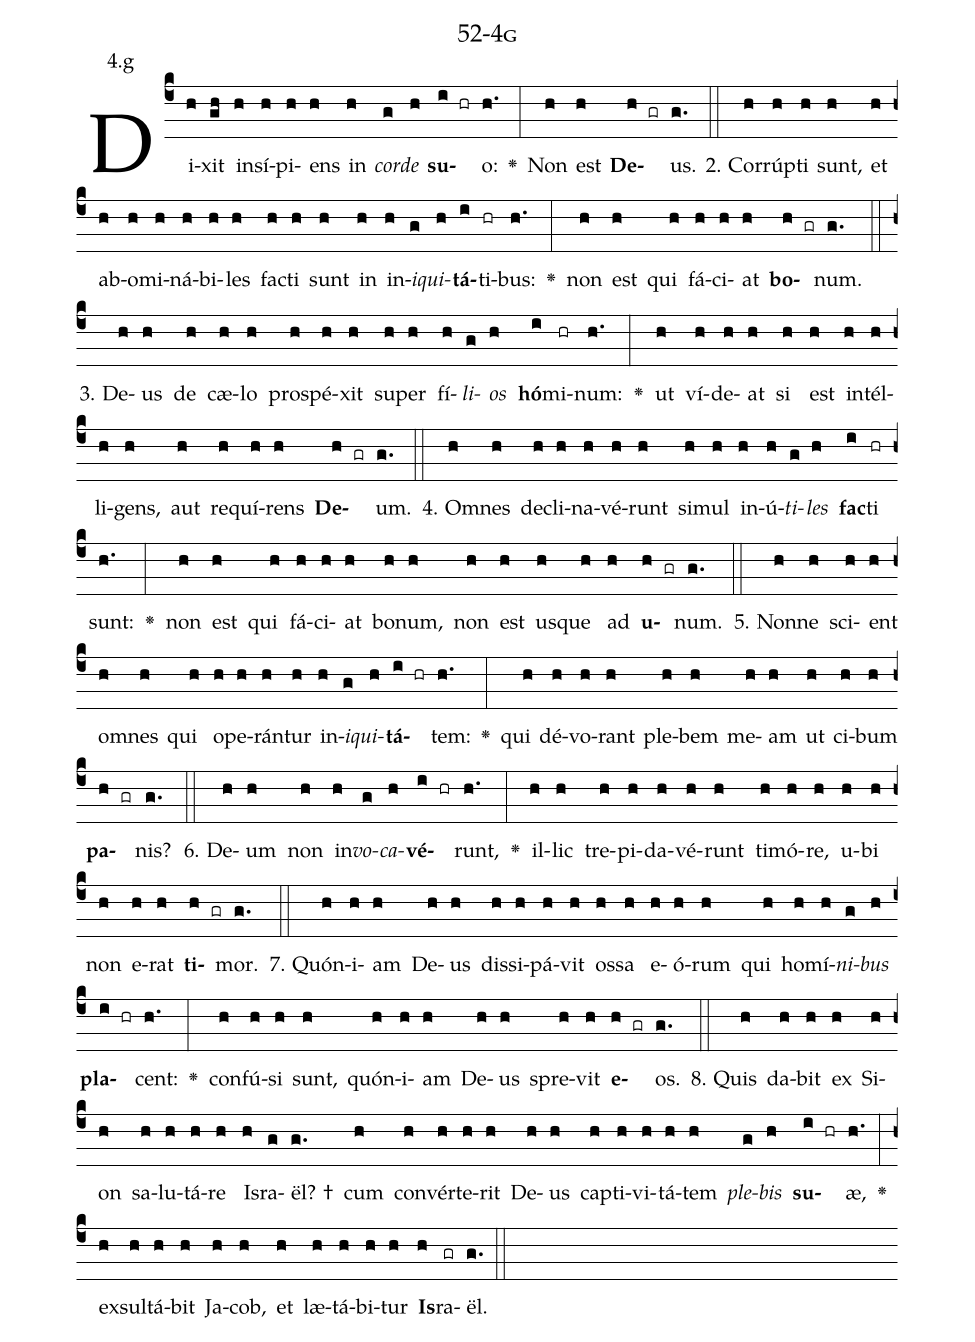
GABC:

name: 52-4g;
annotation: 4.g;
%%
(c4)Di(h)xit(gh) in(h)sí(h)pi(h)ens(h) in(h) <i>cor</i>(g)<i>de</i>(h) <b>su</b>(i hr)o:(h.) <v>\greheightstar</v>(:) Non(h) est(h) <b>De</b>(h gr)us.(g.) (::)
2. Cor(h)rúp(h)ti(h) sunt,(h) et(h) ab(h)o(h)mi(h)ná(h)bi(h)les(h) fac(h)ti(h) sunt(h) in(h) in(h)<i>i</i>(g)<i>qui</i>(h)<b>tá</b>(i)ti(hr)bus:(h.) <v>\greheightstar</v>(:) non(h) est(h) qui(h) fá(h)ci(h)at(h) <b>bo</b>(h gr)num.(g.) (::)
3. De(h)us(h) de(h) cæ(h)lo(h) pro(h)spé(h)xit(h) su(h)per(h) fí(h)<i>li</i>(g)<i>os</i>(h) <b>hó</b>(i)mi(hr)num:(h.) <v>\greheightstar</v>(:) ut(h) ví(h)de(h)at(h) si(h) est(h) in(h)tél(h)li(h)gens,(h) aut(h) re(h)quí(h)rens(h) <b>De</b>(h gr)um.(g.) (::)
4. Om(h)nes(h) de(h)cli(h)na(h)vé(h)runt(h) si(h)mul(h) in(h)ú(h)<i>ti</i>(g)<i>les</i>(h) <b>fac</b>(i)ti(hr) sunt:(h.) <v>\greheightstar</v>(:) non(h) est(h) qui(h) fá(h)ci(h)at(h) bo(h)num,(h) non(h) est(h) us(h)que(h) ad(h) <b>u</b>(h gr)num.(g.) (::)
5. Non(h)ne(h) sci(h)ent(h) om(h)nes(h) qui(h) o(h)pe(h)rán(h)tur(h) in(h)<i>i</i>(g)<i>qui</i>(h)<b>tá</b>(i hr)tem:(h.) <v>\greheightstar</v>(:) qui(h) dé(h)vo(h)rant(h) ple(h)bem(h) me(h)am(h) ut(h) ci(h)bum(h) <b>pa</b>(h gr)nis?(g.) (::)
6. De(h)um(h) non(h) in(h)<i>vo</i>(g)<i>ca</i>(h)<b>vé</b>(i hr)runt,(h.) <v>\greheightstar</v>(:) il(h)lic(h) tre(h)pi(h)da(h)vé(h)runt(h) ti(h)mó(h)re,(h) u(h)bi(h) non(h) e(h)rat(h) <b>ti</b>(h gr)mor.(g.) (::)
7. Quón(h)i(h)am(h) De(h)us(h) dis(h)si(h)pá(h)vit(h) os(h)sa(h) e(h)ó(h)rum(h) qui(h) ho(h)mí(h)<i>ni</i>(g)<i>bus</i>(h) <b>pla</b>(i hr)cent:(h.) <v>\greheightstar</v>(:) con(h)fú(h)si(h) sunt,(h) quón(h)i(h)am(h) De(h)us(h) spre(h)vit(h) <b>e</b>(h gr)os.(g.) (::)
8. Quis(h) da(h)bit(h) ex(h) Si(h)on(h) sa(h)lu(h)tá(h)re(h) Is(h)ra(g)ël? †(g.) cum(h) con(h)vér(h)te(h)rit(h) De(h)us(h) cap(h)ti(h)vi(h)tá(h)tem(h) <i>ple</i>(g)<i>bis</i>(h) <b>su</b>(i hr)æ,(h.) <v>\greheightstar</v>(:) ex(h)sul(h)tá(h)bit(h) Ja(h)cob,(h) et(h) læ(h)tá(h)bi(h)tur(h) <b>Is</b>(h)ra(gr)ël.(g.) (::)
